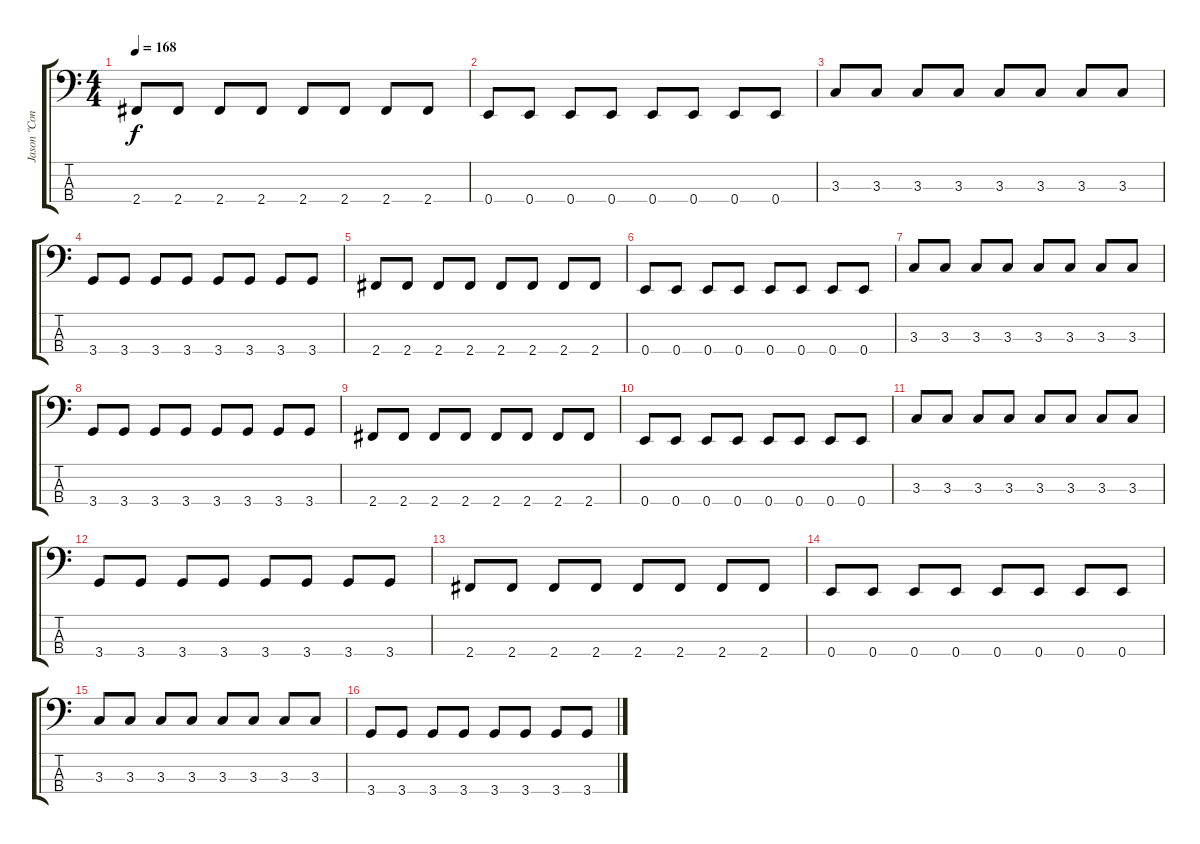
\track ("Jason \"Cone\" McCaslin" "Jason \"Con") {instrument electricbasspick}
\staff {score tabs}
\tuning (G2 D2 A1 E1) {hide}
\ts (4 4)
\tempo 168
\clef f4
\ks c
2.4.8{dy f} 2.4.8 2.4.8 2.4.8 2.4.8 2.4.8 2.4.8 2.4.8 |
0.4.8 0.4.8 0.4.8 0.4.8 0.4.8 0.4.8 0.4.8 0.4.8 |
3.3.8 3.3.8 3.3.8 3.3.8 3.3.8 3.3.8 3.3.8 3.3.8 |
3.4.8 3.4.8 3.4.8 3.4.8 3.4.8 3.4.8 3.4.8 3.4.8 |
2.4.8 2.4.8 2.4.8 2.4.8 2.4.8 2.4.8 2.4.8 2.4.8 |
0.4.8 0.4.8 0.4.8 0.4.8 0.4.8 0.4.8 0.4.8 0.4.8 |
3.3.8 3.3.8 3.3.8 3.3.8 3.3.8 3.3.8 3.3.8 3.3.8 |
3.4.8 3.4.8 3.4.8 3.4.8 3.4.8 3.4.8 3.4.8 3.4.8 |
2.4.8 2.4.8 2.4.8 2.4.8 2.4.8 2.4.8 2.4.8 2.4.8 |
0.4.8 0.4.8 0.4.8 0.4.8 0.4.8 0.4.8 0.4.8 0.4.8 |
3.3.8 3.3.8 3.3.8 3.3.8 3.3.8 3.3.8 3.3.8 3.3.8 |
3.4.8 3.4.8 3.4.8 3.4.8 3.4.8 3.4.8 3.4.8 3.4.8 |
2.4.8 2.4.8 2.4.8 2.4.8 2.4.8 2.4.8 2.4.8 2.4.8 |
0.4.8 0.4.8 0.4.8 0.4.8 0.4.8 0.4.8 0.4.8 0.4.8 |
3.3.8 3.3.8 3.3.8 3.3.8 3.3.8 3.3.8 3.3.8 3.3.8 |
3.4.8 3.4.8 3.4.8 3.4.8 3.4.8 3.4.8 3.4.8 3.4.8
